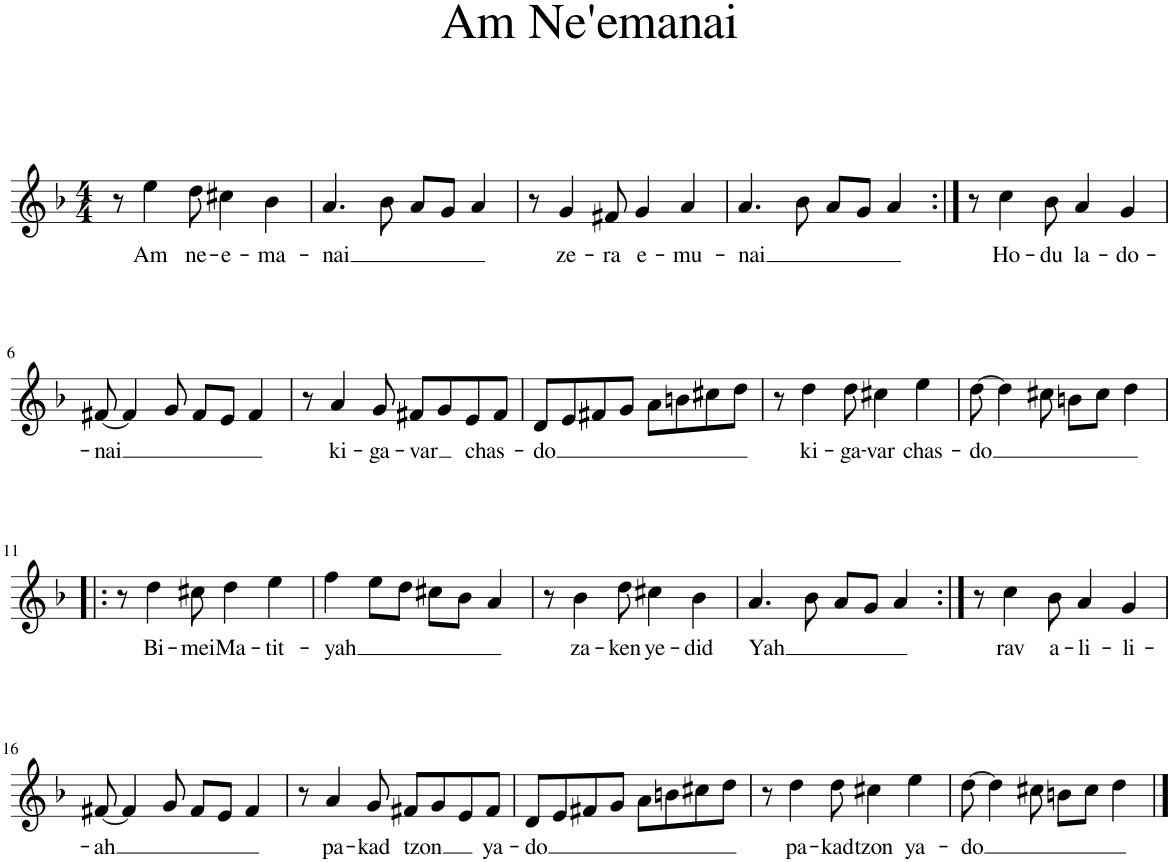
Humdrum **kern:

**kern	**text
*part1	*part1
*staff1	*staff1
*I"Bb Trumpet	*
*I'Bb Tpt.	*
*clefG2	*
*Trd1c2	*
*k[b-]	*
*M4/4	*
=1	=1
8r	.
!	!LO:LY:b
4ee\	Am
!	!LO:LY:b
8dd\	ne-
!	!LO:LY:b
4cc#X\	-e-
!	!LO:LY:b
4b-\	-ma-
=2	=2
!	!LO:LY:b
4.a/	-nai
8b-\	.
8a/L	.
8g/J	.
4a/	.
=3	=3
8r	.
!	!LO:LY:b
4g/	ze-
!	!LO:LY:b
8f#X/	-ra
!	!LO:LY:b
4g/	e-
!	!LO:LY:b
4a/	-mu-
=4	=4
!	!LO:LY:b
4.a/	-nai
8b-\	.
8a/L	.
8g/J	.
4a/	.
=5:|!	=5:|!
8r	.
!	!LO:LY:b
4cc\	Ho-
!	!LO:LY:b
8b-\	-du
!	!LO:LY:b
4a/	la-
!	!LO:LY:b
4g/	-do-
!!LO:LB:g=z
=6	=6
!	!LO:LY:b
[8f#X/	-nai
4f#/]	.
8g/	.
8f#/L	.
8e/J	.
4f#/	.
=7	=7
8r	.
!	!LO:LY:b
4a/	ki-
!	!LO:LY:b
8g/	-ga-
!	!LO:LY:b
8f#X/L	-var
8g/	.
!	!LO:LY:b
8e/	chas-
8f#/J	.
=8	=8
!	!LO:LY:b
8d/L	-do
8e/	.
8f#X/	.
8g/J	.
8a\L	.
8bn\	.
8cc#X\	.
8dd\J	.
=9	=9
8r	.
!	!LO:LY:b
4dd\	ki-
!	!LO:LY:b
8dd\	-ga-
!	!LO:LY:b
4cc#X\	-var
!	!LO:LY:b
4ee\	chas-
=10	=10
!	!LO:LY:b
[8dd\	-do
4dd\]	.
8cc#X\	.
8bn\L	.
8cc#\J	.
4dd\	.
!!LO:LB:g=z
=11!|:	=11!|:
8r	.
!	!LO:LY:b
4dd\	Bi-
!	!LO:LY:b
8cc#X\	-mei
!	!LO:LY:b
4dd\	Ma-
!	!LO:LY:b
4ee\	-tit-
=12	=12
!	!LO:LY:b
4ff\	-yah
8ee\L	.
8dd\J	.
8cc#X\L	.
8b-\J	.
4a/	.
=13	=13
8r	.
!	!LO:LY:b
4b-\	za-
!	!LO:LY:b
8dd\	-ken
!	!LO:LY:b
4cc#X\	ye-
!	!LO:LY:b
4b-\	-did
=14	=14
!	!LO:LY:b
4.a/	Yah
8b-\	.
8a/L	.
8g/J	.
4a/	.
=15:|!	=15:|!
8r	.
!	!LO:LY:b
4cc\	rav
!	!LO:LY:b
8b-\	a-
!	!LO:LY:b
4a/	-li-
!	!LO:LY:b
4g/	-li-
!!LO:LB:g=z
=16	=16
!	!LO:LY:b
[8f#X/	-ah
4f#/]	.
8g/	.
8f#/L	.
8e/J	.
4f#/	.
=17	=17
8r	.
!	!LO:LY:b
4a/	pa-
!	!LO:LY:b
8g/	-kad
!	!LO:LY:b
8f#X/L	tzon
8g/	.
8e/	.
!	!LO:LY:b
8f#/J	ya-
=18	=18
!	!LO:LY:b
8d/L	-do
8e/	.
8f#X/	.
8g/J	.
8a\L	.
8bn\	.
8cc#X\	.
8dd\J	.
=19	=19
8r	.
!	!LO:LY:b
4dd\	pa-
!	!LO:LY:b
8dd\	-kad
!	!LO:LY:b
4cc#X\	tzon
!	!LO:LY:b
4ee\	ya-
=20	=20
!	!LO:LY:b
[8dd\	-do
4dd\]	.
8cc#X\	.
8bn\L	.
8cc#\J	.
4dd\	.
==	==
*-	*-
